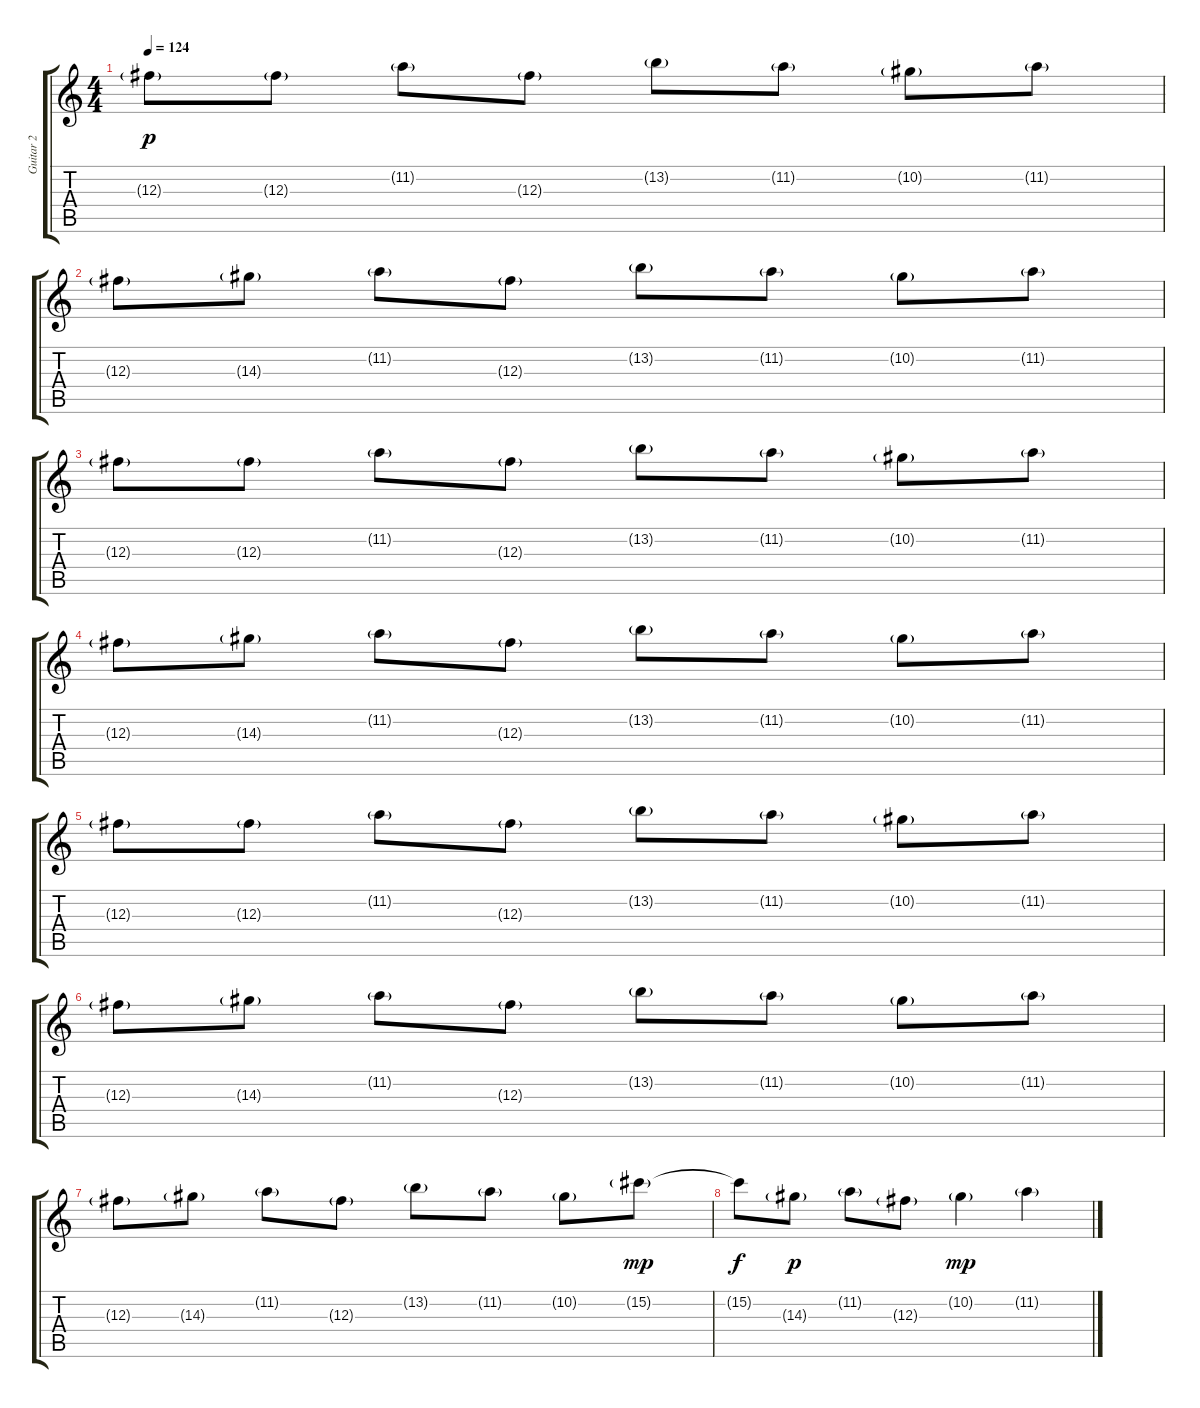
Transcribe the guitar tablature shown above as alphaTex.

\track ("Guitar 2" "Guitar 2") {instrument electricguitarjazz}
\staff {score tabs}
\tuning (Eb4 Bb3 Gb3 Db3 Ab2 Db2) {hide}
\ts (4 4)
\tempo 124
\clef g2
\ks c
12.3{g}.8{dy p} 12.3{g}.8 11.2{g}.8 12.3{g}.8 13.2{g}.8 11.2{g}.8 10.2{g}.8 11.2{g}.8 |
12.3{g}.8 14.3{g}.8 11.2{g}.8 12.3{g}.8 13.2{g}.8 11.2{g}.8 10.2{g}.8 11.2{g}.8 |
12.3{g}.8 12.3{g}.8 11.2{g}.8 12.3{g}.8 13.2{g}.8 11.2{g}.8 10.2{g}.8 11.2{g}.8 |
12.3{g}.8 14.3{g}.8 11.2{g}.8 12.3{g}.8 13.2{g}.8 11.2{g}.8 10.2{g}.8 11.2{g}.8 |
12.3{g}.8 12.3{g}.8 11.2{g}.8 12.3{g}.8 13.2{g}.8 11.2{g}.8 10.2{g}.8 11.2{g}.8 |
12.3{g}.8 14.3{g}.8 11.2{g}.8 12.3{g}.8 13.2{g}.8 11.2{g}.8 10.2{g}.8 11.2{g}.8 |
12.3{g}.8 14.3{g}.8 11.2{g}.8 12.3{g}.8 13.2{g}.8 11.2{g}.8 10.2{g}.8 15.2{g}.8{dy mp} |
15.2{t}.8{dy f} 14.3{g}.8{dy p} 11.2{g}.8 12.3{g}.8 10.2{g}.4{dy mp} 11.2{g}.4
